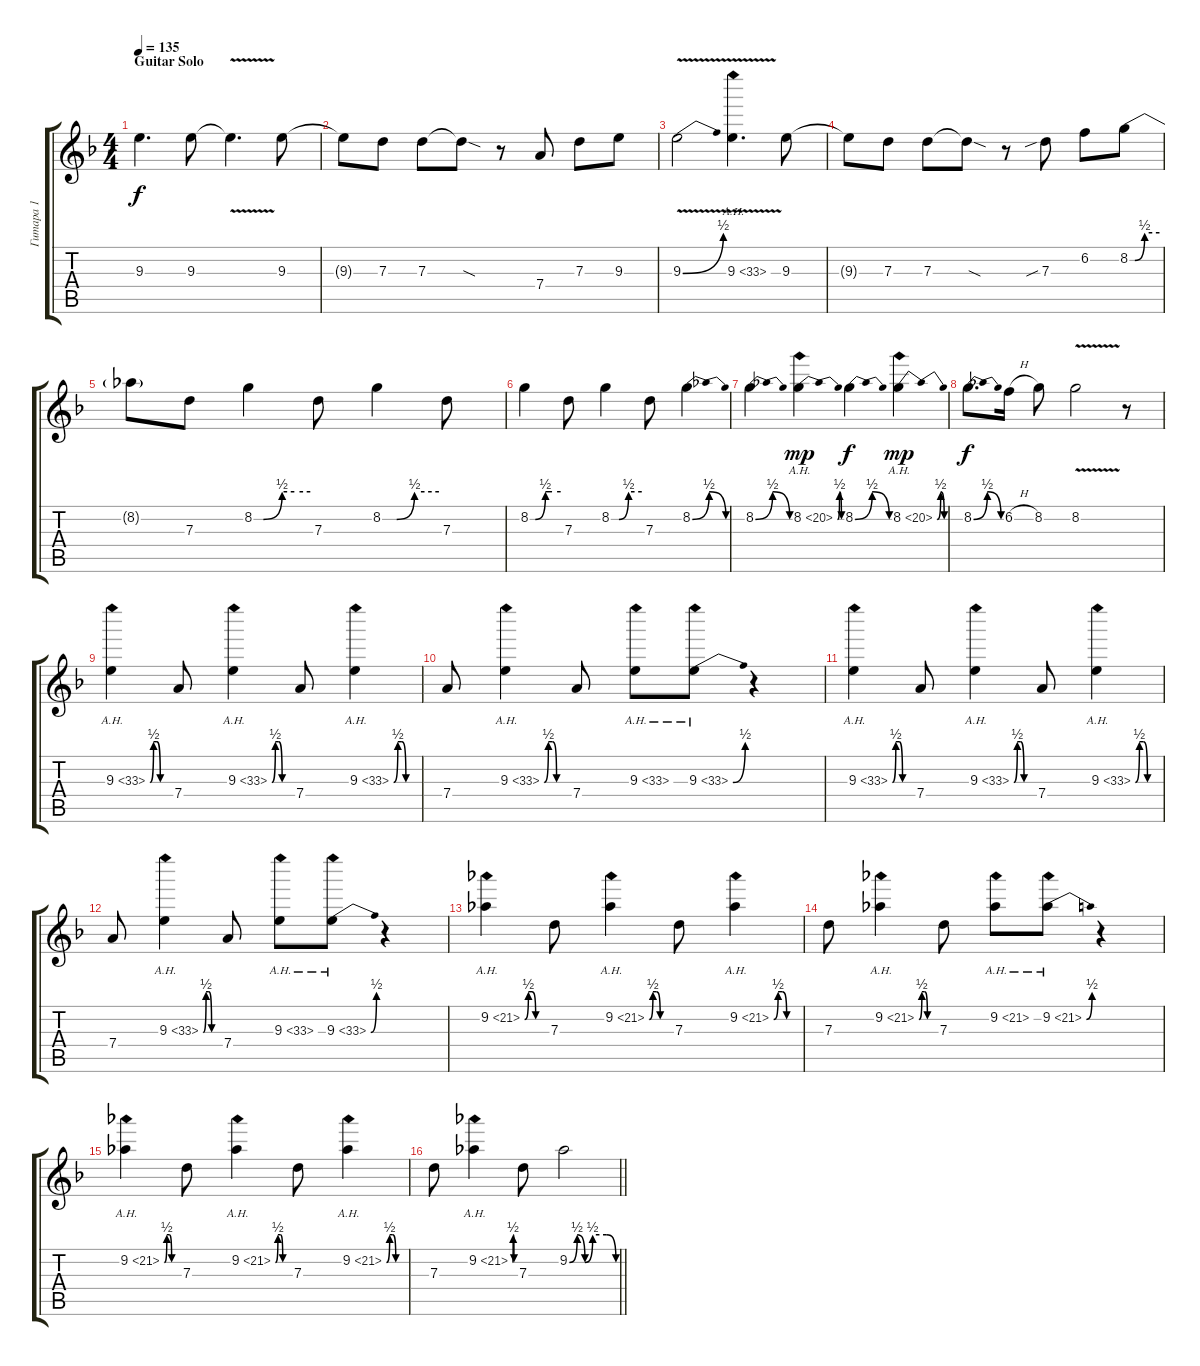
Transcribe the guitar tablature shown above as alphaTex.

\track ("Гитара 1" "Гитара 1") {instrument distortionguitar}
\staff {score tabs}
\tuning (E4 B3 G3 D3 A2 D2) {hide}
\ts (4 4)
\section ("" "Guitar Solo")
\tempo 135
\clef g2
\ks dminor
9.3{t}.4{d dy f} 9.3.8 9.3{v t}.4{d} 9.3.8 |
9.3{t}.8 7.3.8 7.3.8 7.3{sod t}.8 r.8 7.4.8 7.3.8 9.3.8 |
9.3{be (bend 0 0 60 2) v}.2 9.3{ah 24 v}.4{d} 9.3.8 |
9.3{t}.8 7.3.8 7.3.8 7.3{sod t}.8 r.8 7.3{sib}.8 6.2.8 8.2{be (custom 0 0 10 0 30 2 60 2)}.8 |
8.2{t}.8 7.3.8 8.2{be (custom 0 0 10 0 30 2 43 2 60 2)}.4 7.3.8 8.2{be (custom 0 0 15 0 34 2 60 2)}.4 7.3.8 |
8.2{be (custom 0 0 10 0 30 2 43 2 60 2)}.4 7.3.8 8.2{be (custom 0 0 15 0 34 2 60 2)}.4 7.3.8 8.2{be (bendrelease 0 0 30 2 43 2 60 0)}.4 |
8.2{be (bendrelease 0 0 30 2 43 2 60 0)}.4 8.2{be (bendrelease 0 0 30 2 43 2 60 0) ah 12}.4{dy mp} 8.2{be (bendrelease 0 0 30 2 43 2 60 0)}.4{dy f} 8.2{be (bendrelease 0 0 30 2 43 2 60 0) ah 12}.4{dy mp} |
8.2{be (bendrelease 0 0 11 2 30 2 60 0)}.8{d dy f} 6.2{h}.16 8.2.8 8.2{v}.2 r.8 |
9.3{be (custom 0 0 10 2 20 2 30 0 60 0) ah 24}.4{volume 8} 7.4.8 9.3{be (custom 0 0 10 2 20 2 30 0 60 0) ah 24}.4 7.4.8 9.3{be (custom 0 0 10 2 20 2 30 0 60 0) ah 24}.4 |
7.4.8 9.3{be (custom 0 0 10 2 20 2 30 0 60 0) ah 24}.4 7.4.8 9.3{ah 24}.8 9.3{be (bend 0 0 60 2) ah 24}.8 r.4 |
9.3{be (custom 0 0 10 2 20 2 30 0 60 0) ah 24}.4 7.4.8 9.3{be (custom 0 0 10 2 20 2 30 0 60 0) ah 24}.4 7.4.8 9.3{be (custom 0 0 10 2 20 2 30 0 60 0) ah 24}.4 |
7.4.8 9.3{be (custom 0 0 10 2 20 2 30 0 60 0) ah 24}.4 7.4.8 9.3{ah 24}.8 9.3{be (bend 0 0 60 2) ah 24}.8 r.4 |
9.2{be (custom 0 0 10 2 20 2 30 0 60 0) ah 12}.4 7.3.8 9.2{be (custom 0 0 10 2 20 2 30 0 60 0) ah 12}.4 7.3.8 9.2{be (custom 0 0 10 2 20 2 30 0 60 0) ah 12}.4 |
7.3.8 9.2{be (custom 0 0 10 2 20 2 30 0 60 0) ah 12}.4 7.3.8 9.2{ah 12}.8 9.2{be (bend 0 0 60 2) ah 12}.8 r.4 |
9.2{be (custom 0 0 10 2 20 2 30 0 60 0) ah 12}.4 7.3.8 9.2{be (custom 0 0 10 2 20 2 30 0 60 0) ah 12}.4 7.3.8 9.2{be (custom 0 0 10 2 20 2 30 0 60 0) ah 12}.4 |
\barLineRight lightlight
7.3.8 9.2{be (custom 0 0 10 2 20 2 30 0 60 0) ah 12}.4 7.3.8 9.2{be (custom 0 0 10 2 20 0 30 2 48 2 60 0)}.2
